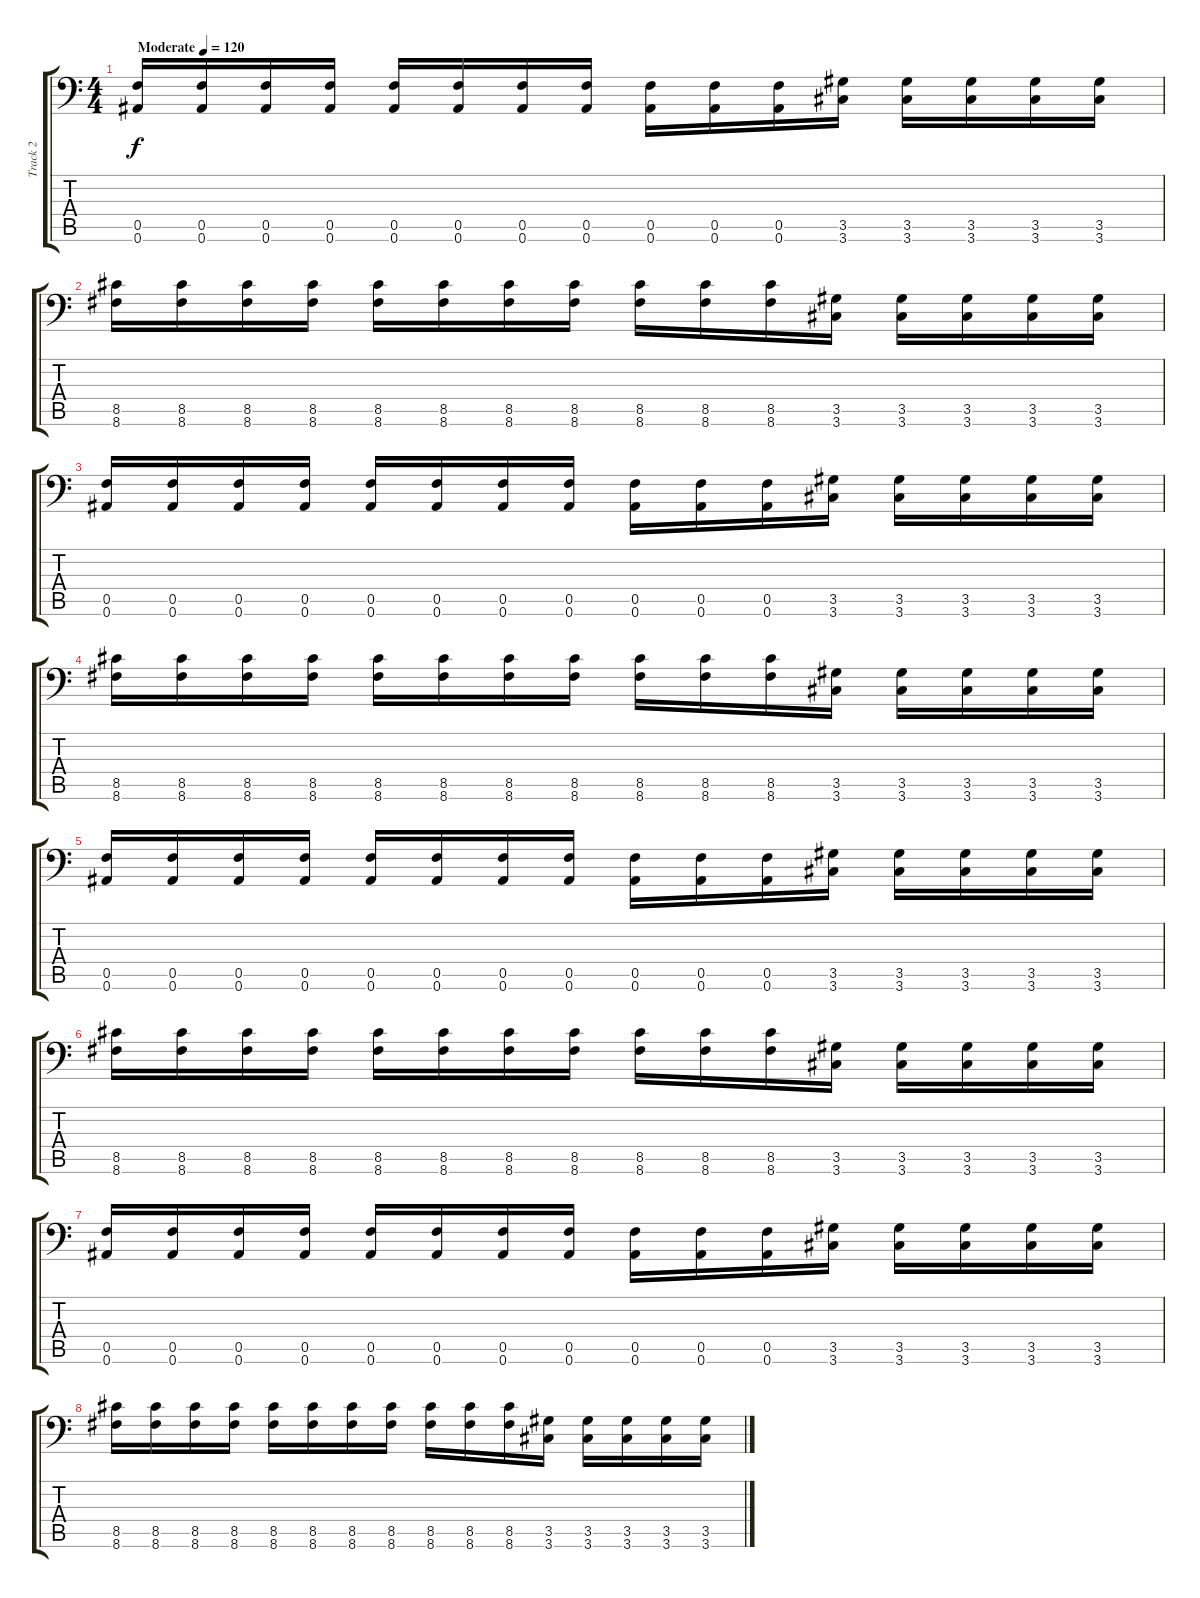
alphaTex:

\track ("Track 2" "Track 2") {instrument distortionguitar}
\staff {score tabs}
\tuning (C4 G3 Eb3 Bb2 F2 Bb1) {hide}
\ts (4 4)
\tempo (120 "Moderate")
\clef f4
\ks c
(0.5 0.6).16{dy f instrument distortionguitar} (0.5 0.6).16 (0.5 0.6).16 (0.5 0.6).16 (0.5 0.6).16 (0.5 0.6).16 (0.5 0.6).16 (0.5 0.6).16 (0.5 0.6).16 (0.5 0.6).16 (0.5 0.6).16 (3.5 3.6).16 (3.5 3.6).16 (3.5 3.6).16 (3.5 3.6).16 (3.5 3.6).16 |
(8.5 8.6).16 (8.5 8.6).16 (8.5 8.6).16 (8.5 8.6).16 (8.5 8.6).16 (8.5 8.6).16 (8.5 8.6).16 (8.5 8.6).16 (8.5 8.6).16 (8.5 8.6).16 (8.5 8.6).16 (3.5 3.6).16 (3.5 3.6).16 (3.5 3.6).16 (3.5 3.6).16 (3.5 3.6).16 |
(0.5 0.6).16 (0.5 0.6).16 (0.5 0.6).16 (0.5 0.6).16 (0.5 0.6).16 (0.5 0.6).16 (0.5 0.6).16 (0.5 0.6).16 (0.5 0.6).16 (0.5 0.6).16 (0.5 0.6).16 (3.5 3.6).16 (3.5 3.6).16 (3.5 3.6).16 (3.5 3.6).16 (3.5 3.6).16 |
(8.5 8.6).16 (8.5 8.6).16 (8.5 8.6).16 (8.5 8.6).16 (8.5 8.6).16 (8.5 8.6).16 (8.5 8.6).16 (8.5 8.6).16 (8.5 8.6).16 (8.5 8.6).16 (8.5 8.6).16 (3.5 3.6).16 (3.5 3.6).16 (3.5 3.6).16 (3.5 3.6).16 (3.5 3.6).16 |
(0.5 0.6).16 (0.5 0.6).16 (0.5 0.6).16 (0.5 0.6).16 (0.5 0.6).16 (0.5 0.6).16 (0.5 0.6).16 (0.5 0.6).16 (0.5 0.6).16 (0.5 0.6).16 (0.5 0.6).16 (3.5 3.6).16 (3.5 3.6).16 (3.5 3.6).16 (3.5 3.6).16 (3.5 3.6).16 |
(8.5 8.6).16 (8.5 8.6).16 (8.5 8.6).16 (8.5 8.6).16 (8.5 8.6).16 (8.5 8.6).16 (8.5 8.6).16 (8.5 8.6).16 (8.5 8.6).16 (8.5 8.6).16 (8.5 8.6).16 (3.5 3.6).16 (3.5 3.6).16 (3.5 3.6).16 (3.5 3.6).16 (3.5 3.6).16 |
(0.5 0.6).16 (0.5 0.6).16 (0.5 0.6).16 (0.5 0.6).16 (0.5 0.6).16 (0.5 0.6).16 (0.5 0.6).16 (0.5 0.6).16 (0.5 0.6).16 (0.5 0.6).16 (0.5 0.6).16 (3.5 3.6).16 (3.5 3.6).16 (3.5 3.6).16 (3.5 3.6).16 (3.5 3.6).16 |
(8.5 8.6).16 (8.5 8.6).16 (8.5 8.6).16 (8.5 8.6).16 (8.5 8.6).16 (8.5 8.6).16 (8.5 8.6).16 (8.5 8.6).16 (8.5 8.6).16 (8.5 8.6).16 (8.5 8.6).16 (3.5 3.6).16 (3.5 3.6).16 (3.5 3.6).16 (3.5 3.6).16 (3.5 3.6).16
